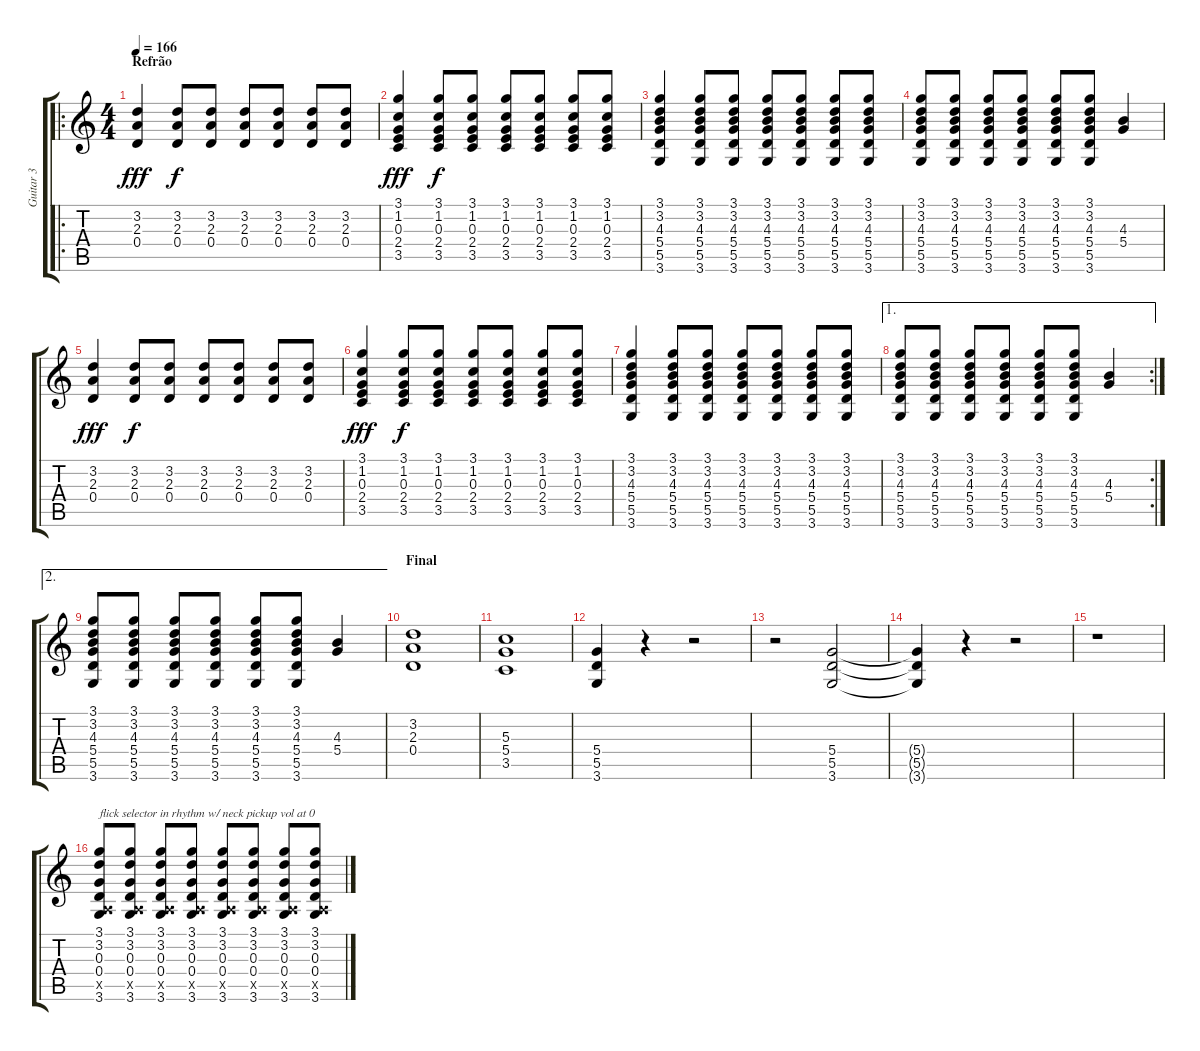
\track ("Guitar 3" "Guitar 3") {instrument overdrivenguitar}
\staff {score tabs}
\tuning (E4 B3 G3 D3 A2 E2) {hide}
\ro
\ts (4 4)
\section ("" "Refrão")
\tempo 166
\clef g2
\ks c
(3.2 2.3 0.4).4{dy fff} (3.2 2.3 0.4).8{dy f} (3.2 2.3 0.4).8 (3.2 2.3 0.4).8 (3.2 2.3 0.4).8 (3.2 2.3 0.4).8 (3.2 2.3 0.4).8 |
(3.1 1.2 0.3 2.4 3.5).4{dy fff} (3.1 1.2 0.3 2.4 3.5).8{dy f} (3.1 1.2 0.3 2.4 3.5).8 (3.1 1.2 0.3 2.4 3.5).8 (3.1 1.2 0.3 2.4 3.5).8 (3.1 1.2 0.3 2.4 3.5).8 (3.1 1.2 0.3 2.4 3.5).8 |
(3.1 3.2 4.3 5.4 5.5 3.6).4 (3.1 3.2 4.3 5.4 5.5 3.6).8 (3.1 3.2 4.3 5.4 5.5 3.6).8 (3.1 3.2 4.3 5.4 5.5 3.6).8 (3.1 3.2 4.3 5.4 5.5 3.6).8 (3.1 3.2 4.3 5.4 5.5 3.6).8 (3.1 3.2 4.3 5.4 5.5 3.6).8 |
(3.1 3.2 4.3 5.4 5.5 3.6).8 (3.1 3.2 4.3 5.4 5.5 3.6).8 (3.1 3.2 4.3 5.4 5.5 3.6).8 (3.1 3.2 4.3 5.4 5.5 3.6).8 (3.1 3.2 4.3 5.4 5.5 3.6).8 (3.1 3.2 4.3 5.4 5.5 3.6).8 (4.3 5.4).4 |
(3.2 2.3 0.4).4{dy fff} (3.2 2.3 0.4).8{dy f} (3.2 2.3 0.4).8 (3.2 2.3 0.4).8 (3.2 2.3 0.4).8 (3.2 2.3 0.4).8 (3.2 2.3 0.4).8 |
(3.1 1.2 0.3 2.4 3.5).4{dy fff} (3.1 1.2 0.3 2.4 3.5).8{dy f} (3.1 1.2 0.3 2.4 3.5).8 (3.1 1.2 0.3 2.4 3.5).8 (3.1 1.2 0.3 2.4 3.5).8 (3.1 1.2 0.3 2.4 3.5).8 (3.1 1.2 0.3 2.4 3.5).8 |
(3.1 3.2 4.3 5.4 5.5 3.6).4 (3.1 3.2 4.3 5.4 5.5 3.6).8 (3.1 3.2 4.3 5.4 5.5 3.6).8 (3.1 3.2 4.3 5.4 5.5 3.6).8 (3.1 3.2 4.3 5.4 5.5 3.6).8 (3.1 3.2 4.3 5.4 5.5 3.6).8 (3.1 3.2 4.3 5.4 5.5 3.6).8 |
\ae 1
\rc 2
(3.1 3.2 4.3 5.4 5.5 3.6).8 (3.1 3.2 4.3 5.4 5.5 3.6).8 (3.1 3.2 4.3 5.4 5.5 3.6).8 (3.1 3.2 4.3 5.4 5.5 3.6).8 (3.1 3.2 4.3 5.4 5.5 3.6).8 (3.1 3.2 4.3 5.4 5.5 3.6).8 (4.3 5.4).4 |
\ae 2
(3.1 3.2 4.3 5.4 5.5 3.6).8 (3.1 3.2 4.3 5.4 5.5 3.6).8 (3.1 3.2 4.3 5.4 5.5 3.6).8 (3.1 3.2 4.3 5.4 5.5 3.6).8 (3.1 3.2 4.3 5.4 5.5 3.6).8 (3.1 3.2 4.3 5.4 5.5 3.6).8 (4.3 5.4).4 |
\section ("" "Final")
(3.2 2.3 0.4).1 |
(5.3 5.4 3.5).1 |
(5.4 5.5 3.6).4 r.4 r.2 |
r.2 (5.4 5.5 3.6).2 |
(5.4{t} 5.5{t} 3.6{t}).4 r.4 r.2 |
r.1 |
(3.1 3.2 0.3 0.4 0.5{x} 3.6).8{txt "flick selector in rhythm w/ neck pickup vol at 0" volume 6} (3.1 3.2 0.3 0.4 0.5{x} 3.6).8{volume 16} (3.1 3.2 0.3 0.4 0.5{x} 3.6).8{volume 6} (3.1 3.2 0.3 0.4 0.5{x} 3.6).8{volume 15} (3.1 3.2 0.3 0.4 0.5{x} 3.6).8{volume 6} (3.1 3.2 0.3 0.4 0.5{x} 3.6).8{volume 14} (3.1 3.2 0.3 0.4 0.5{x} 3.6).8{volume 5} (3.1 3.2 0.3 0.4 0.5{x} 3.6).8{volume 12}
